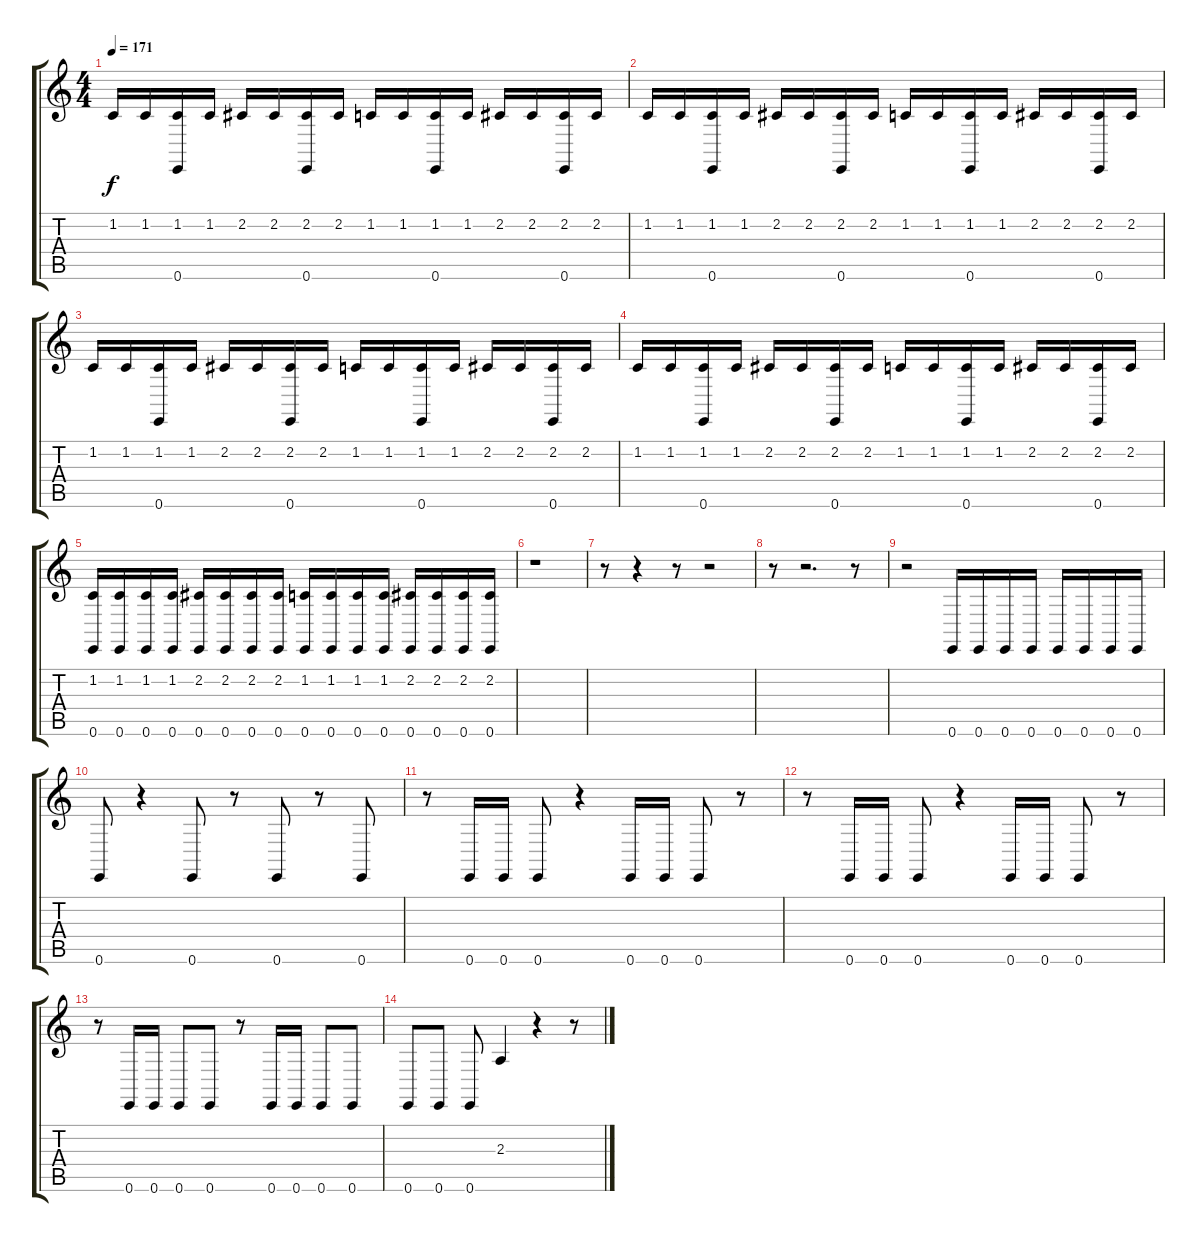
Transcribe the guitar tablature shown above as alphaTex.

\track "" {instrument acousticgrandpiano}
\staff {score tabs}
\tuning (E4 B3 G3 D3 A2 E2) {hide}
\ts (4 4)
\tempo 171
\clef g2
\ks c
1.2.16{dy f} 1.2.16 (1.2 0.6).16 1.2.16 2.2.16 2.2.16 (2.2 0.6).16 2.2.16 1.2.16 1.2.16 (1.2 0.6).16 1.2.16 2.2.16 2.2.16 (2.2 0.6).16 2.2.16 |
1.2.16 1.2.16 (1.2 0.6).16 1.2.16 2.2.16 2.2.16 (2.2 0.6).16 2.2.16 1.2.16 1.2.16 (1.2 0.6).16 1.2.16 2.2.16 2.2.16 (2.2 0.6).16 2.2.16 |
1.2.16 1.2.16 (1.2 0.6).16 1.2.16 2.2.16 2.2.16 (2.2 0.6).16 2.2.16 1.2.16 1.2.16 (1.2 0.6).16 1.2.16 2.2.16 2.2.16 (2.2 0.6).16 2.2.16 |
1.2.16 1.2.16 (1.2 0.6).16 1.2.16 2.2.16 2.2.16 (2.2 0.6).16 2.2.16 1.2.16 1.2.16 (1.2 0.6).16 1.2.16 2.2.16 2.2.16 (2.2 0.6).16 2.2.16 |
(1.2 0.6).16 (1.2 0.6).16 (1.2 0.6).16 (1.2 0.6).16 (2.2 0.6).16 (2.2 0.6).16 (2.2 0.6).16 (2.2 0.6).16 (1.2 0.6).16 (1.2 0.6).16 (1.2 0.6).16 (1.2 0.6).16 (2.2 0.6).16 (2.2 0.6).16 (2.2 0.6).16 (2.2 0.6).16 |
r.1 |
r.8 r.4 r.8 r.2 |
r.8 r.2{d} r.8 |
r.2 0.6.16 0.6.16 0.6.16 0.6.16 0.6.16 0.6.16 0.6.16 0.6.16 |
0.6.8 r.4 0.6.8 r.8 0.6.8 r.8 0.6.8 |
r.8 0.6.16 0.6.16 0.6.8 r.4 0.6.16 0.6.16 0.6.8 r.8 |
r.8 0.6.16 0.6.16 0.6.8 r.4 0.6.16 0.6.16 0.6.8 r.8 |
r.8 0.6.16 0.6.16 0.6.8 0.6.8 r.8 0.6.16 0.6.16 0.6.8 0.6.8 |
0.6.8 0.6.8 0.6.8 2.3.4 r.4 r.8
